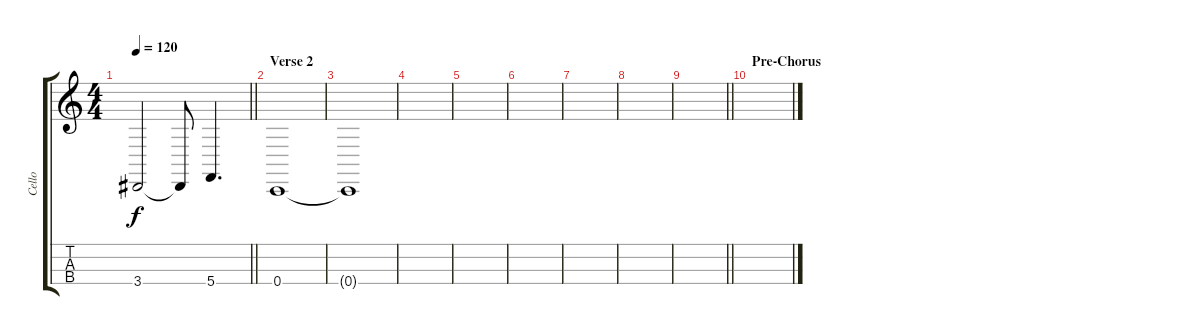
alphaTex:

\track ("Cello" "Cello") {instrument violin}
\staff {score tabs}
\tuning (A3 D3 G2 C2) {hide}
\ts (4 4)
\tempo 120
\clef g2
\barLineRight lightlight
\ks c
3.4{t}.2{dy f} 3.4{t}.8 5.4.4{d} |
\section ("" "Verse 2")
0.4.1{volume 0} |
0.4{t}.1 |
|
|
|
|
|
\barLineRight lightlight
|
\section ("" "Pre-Chorus")
